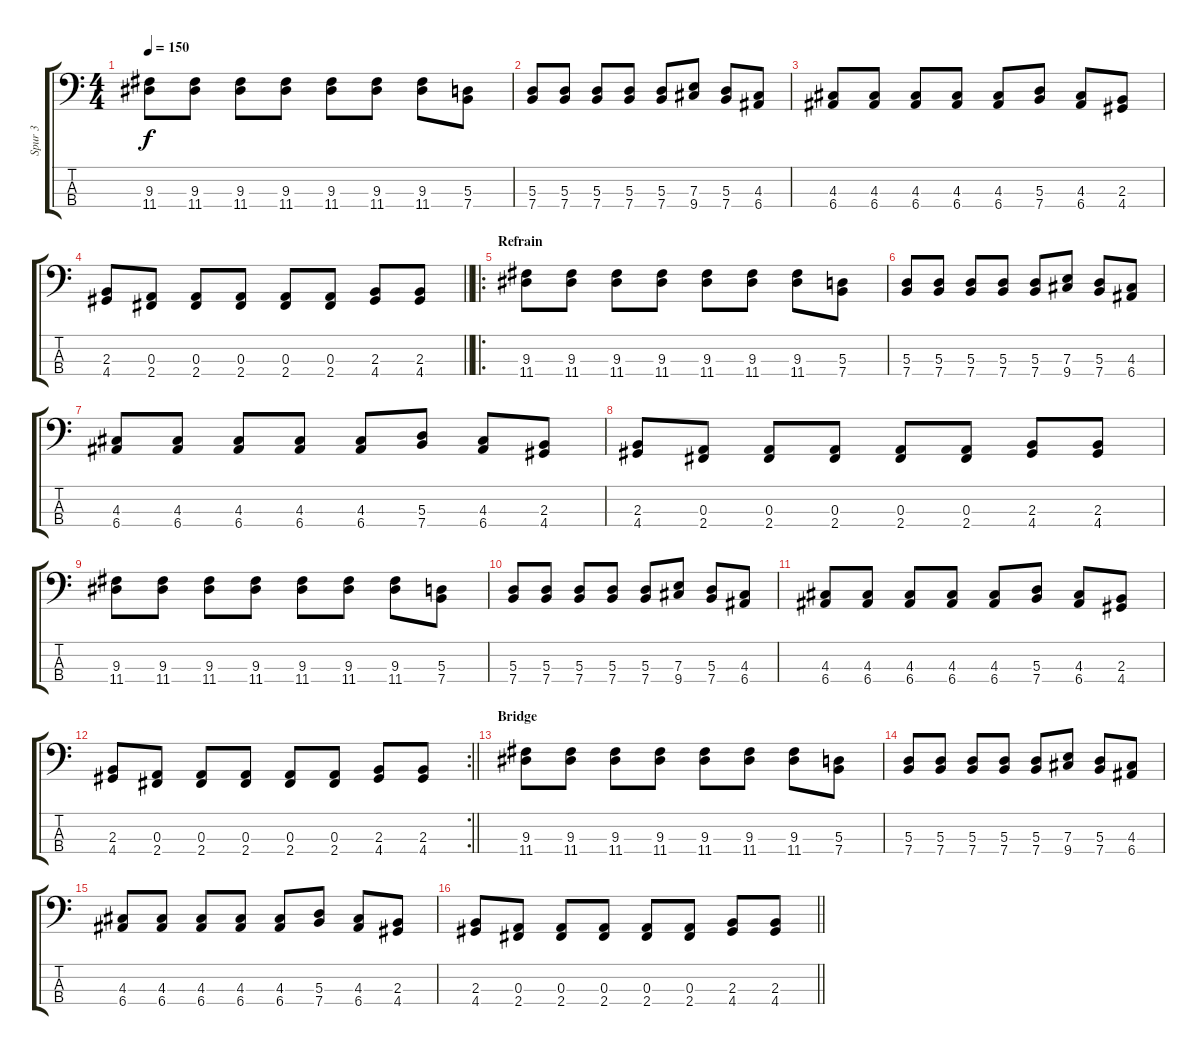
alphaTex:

\track ("Spur 3" "Spur 3") {instrument electricbassfinger}
\staff {score tabs}
\tuning (G2 D2 A1 E1) {hide}
\ts (4 4)
\tempo 150
\clef f4
\ks c
(9.3 11.4).8{dy f} (9.3 11.4).8 (9.3 11.4).8 (9.3 11.4).8 (9.3 11.4).8 (9.3 11.4).8 (9.3 11.4).8 (5.3 7.4).8 |
(5.3 7.4).8 (5.3 7.4).8 (5.3 7.4).8 (5.3 7.4).8 (5.3 7.4).8 (7.3 9.4).8 (5.3 7.4).8 (4.3 6.4).8 |
(4.3 6.4).8 (4.3 6.4).8 (4.3 6.4).8 (4.3 6.4).8 (4.3 6.4).8 (5.3 7.4).8 (4.3 6.4).8 (2.3 4.4).8 |
\barLineRight lightlight
(2.3 4.4).8 (0.3 2.4).8 (0.3 2.4).8 (0.3 2.4).8 (0.3 2.4).8 (0.3 2.4).8 (2.3 4.4).8 (2.3 4.4).8 |
\ro
\section ("" "Refrain")
(9.3 11.4).8 (9.3 11.4).8 (9.3 11.4).8 (9.3 11.4).8 (9.3 11.4).8 (9.3 11.4).8 (9.3 11.4).8 (5.3 7.4).8 |
(5.3 7.4).8 (5.3 7.4).8 (5.3 7.4).8 (5.3 7.4).8 (5.3 7.4).8 (7.3 9.4).8 (5.3 7.4).8 (4.3 6.4).8 |
(4.3 6.4).8 (4.3 6.4).8 (4.3 6.4).8 (4.3 6.4).8 (4.3 6.4).8 (5.3 7.4).8 (4.3 6.4).8 (2.3 4.4).8 |
(2.3 4.4).8 (0.3 2.4).8 (0.3 2.4).8 (0.3 2.4).8 (0.3 2.4).8 (0.3 2.4).8 (2.3 4.4).8 (2.3 4.4).8 |
(9.3 11.4).8 (9.3 11.4).8 (9.3 11.4).8 (9.3 11.4).8 (9.3 11.4).8 (9.3 11.4).8 (9.3 11.4).8 (5.3 7.4).8 |
(5.3 7.4).8 (5.3 7.4).8 (5.3 7.4).8 (5.3 7.4).8 (5.3 7.4).8 (7.3 9.4).8 (5.3 7.4).8 (4.3 6.4).8 |
(4.3 6.4).8 (4.3 6.4).8 (4.3 6.4).8 (4.3 6.4).8 (4.3 6.4).8 (5.3 7.4).8 (4.3 6.4).8 (2.3 4.4).8 |
\rc 2
\barLineRight lightlight
(2.3 4.4).8 (0.3 2.4).8 (0.3 2.4).8 (0.3 2.4).8 (0.3 2.4).8 (0.3 2.4).8 (2.3 4.4).8 (2.3 4.4).8 |
\section ("" "Bridge")
(9.3 11.4).8 (9.3 11.4).8 (9.3 11.4).8 (9.3 11.4).8 (9.3 11.4).8 (9.3 11.4).8 (9.3 11.4).8 (5.3 7.4).8 |
(5.3 7.4).8 (5.3 7.4).8 (5.3 7.4).8 (5.3 7.4).8 (5.3 7.4).8 (7.3 9.4).8 (5.3 7.4).8 (4.3 6.4).8 |
(4.3 6.4).8 (4.3 6.4).8 (4.3 6.4).8 (4.3 6.4).8 (4.3 6.4).8 (5.3 7.4).8 (4.3 6.4).8 (2.3 4.4).8 |
\barLineRight lightlight
(2.3 4.4).8 (0.3 2.4).8 (0.3 2.4).8 (0.3 2.4).8 (0.3 2.4).8 (0.3 2.4).8 (2.3 4.4).8 (2.3 4.4).8
